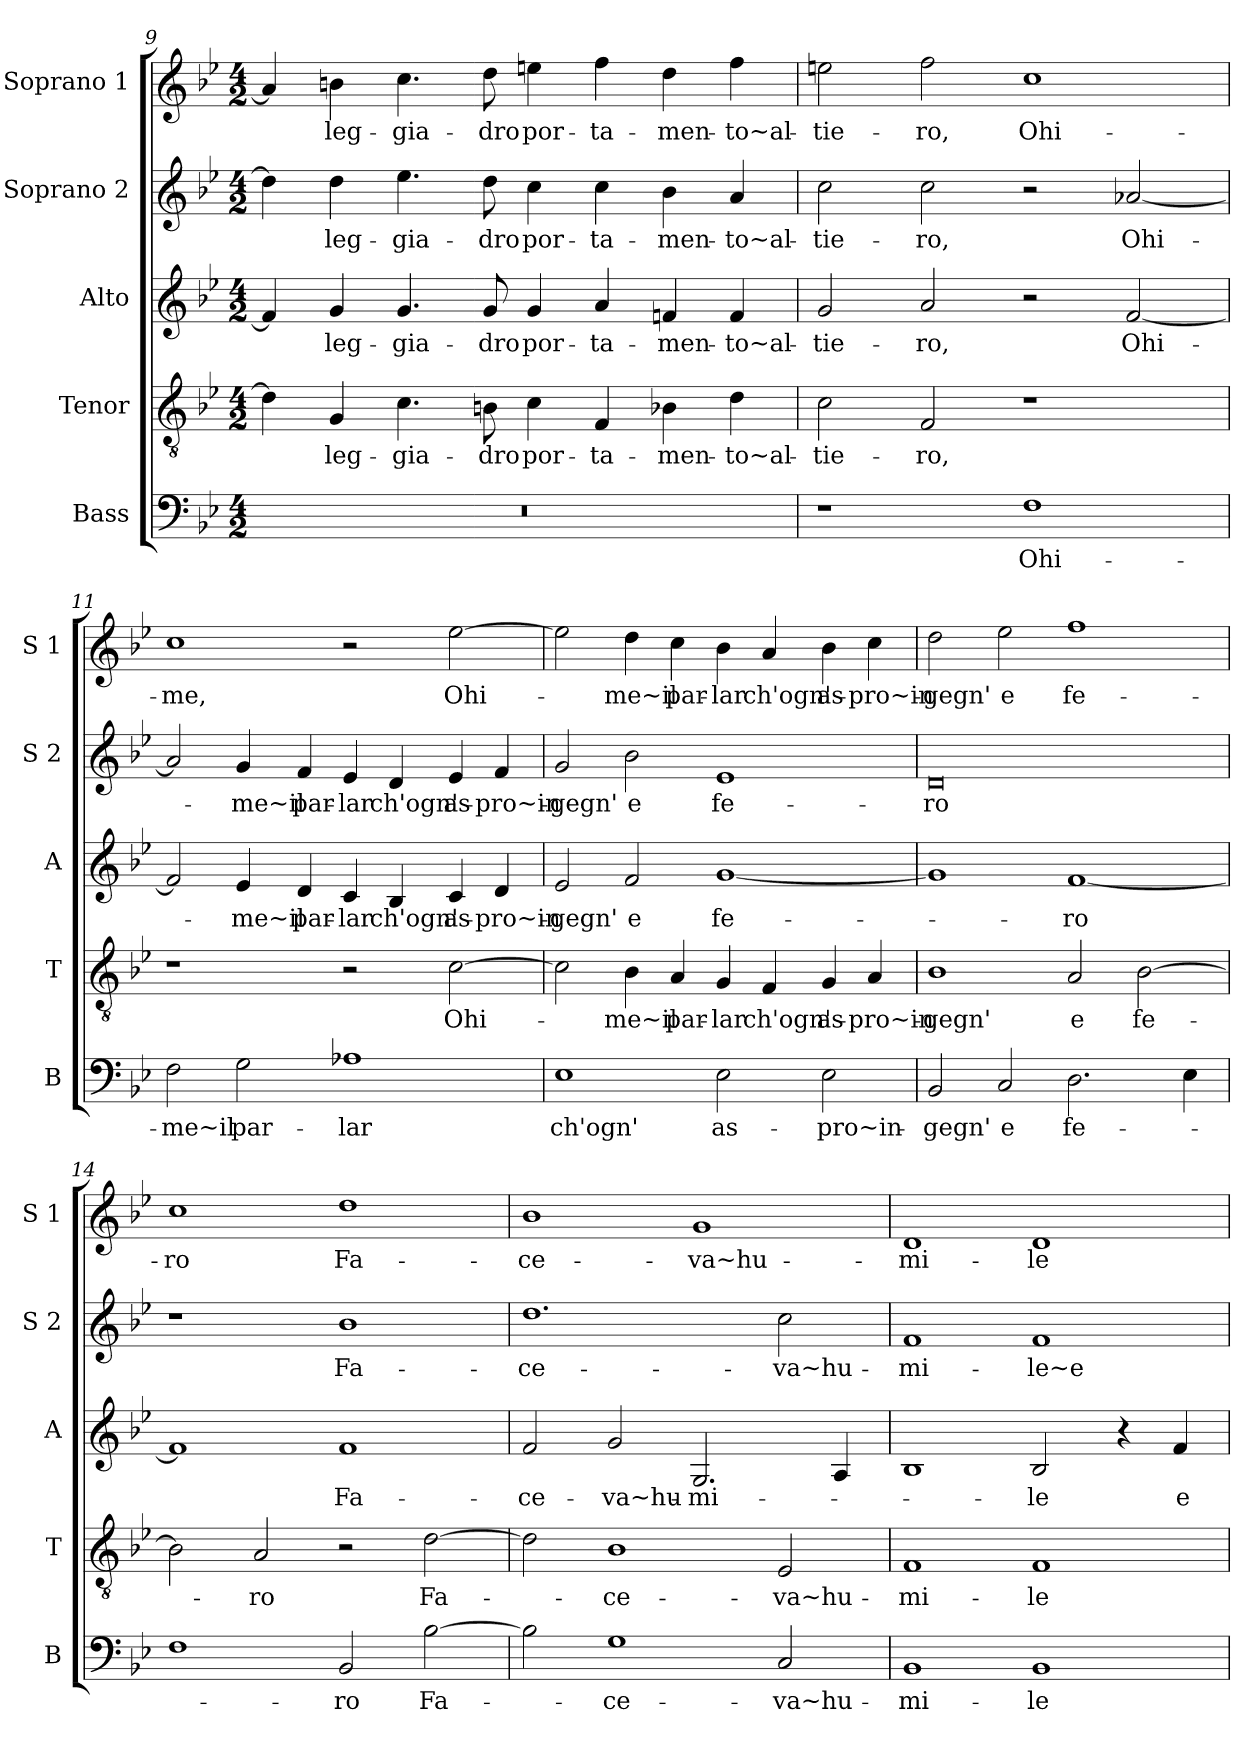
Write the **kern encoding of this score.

**kern	**text	**kern	**text	**kern	**text	**kern	**text	**kern	**text
*part5	*part5	*part4	*part4	*part3	*part3	*part2	*part2	*part1	*part1
*staff5	*staff5	*staff4	*staff4	*staff3	*staff3	*staff2	*staff2	*staff1	*staff1
*I"Bass	*	*I"Tenor	*	*I"Alto	*	*I"Soprano 2	*	*I"Soprano 1	*
*I'B	*	*I'T	*	*I'A	*	*I'S 2	*	*I'S 1	*
*clefF4	*	*clefGv2	*	*clefG2	*	*clefG2	*	*clefG2	*
*k[b-e-]	*	*k[b-e-]	*	*k[b-e-]	*	*k[b-e-]	*	*k[b-e-]	*
*B-:	*	*B-:	*	*B-:	*	*B-:	*	*B-:	*
*M4/2	*	*M4/2	*	*M4/2	*	*M4/2	*	*M4/2	*
=9	=9	=9	=9	=9	=9	=9	=9	=9	=9
0r	.	4d\]	.	4f#/]	.	4dd\]	.	4a/]	.
!	!	!	!LO:LY:b	!	!LO:LY:b	!	!LO:LY:b	!	!LO:LY:b
.	.	4G/	leg-	4g/	leg-	4dd\	leg-	4bn\	leg-
!	!	!	!LO:LY:b	!	!LO:LY:b	!	!LO:LY:b	!	!LO:LY:b
.	.	4.c\	-gia-	4.g/	-gia-	4.ee-\	-gia-	4.cc\	-gia-
!	!	!	!LO:LY:b	!	!LO:LY:b	!	!LO:LY:b	!	!LO:LY:b
.	.	8Bn\	-dro	8g/	-dro	8dd\	-dro	8dd\	-dro
!	!	!	!LO:LY:b	!	!LO:LY:b	!	!LO:LY:b	!	!LO:LY:b
.	.	4c\	por-	4g/	por-	4cc\	por-	4een\	por-
!	!	!	!LO:LY:b	!	!LO:LY:b	!	!LO:LY:b	!	!LO:LY:b
.	.	4F/	-ta-	4a/	-ta-	4cc\	-ta-	4ff\	-ta-
!	!	!	!LO:LY:b	!	!LO:LY:b	!	!LO:LY:b	!	!LO:LY:b
.	.	4B-X\	-men-	4fn/	-men-	4b-\	-men-	4dd\	-men-
!	!	!	!LO:LY:b	!	!LO:LY:b	!	!LO:LY:b	!	!LO:LY:b
.	.	4d\	-to~al-	4f/	-to~al-	4a/	-to~al-	4ff\	-to~al-
=10	=10	=10	=10	=10	=10	=10	=10	=10	=10
!	!	!	!LO:LY:b	!	!LO:LY:b	!	!LO:LY:b	!	!LO:LY:b
1r	.	2c\	-tie-	2g/	-tie-	2cc\	-tie-	2een\	-tie-
!	!	!	!LO:LY:b	!	!LO:LY:b	!	!LO:LY:b	!	!LO:LY:b
.	.	2F/	-ro,	2a/	-ro,	2cc\	-ro,	2ff\	-ro,
!	!LO:LY:b	!	!	!	!	!	!	!	!LO:LY:b
1F	Ohi-	1r	.	2r	.	2r	.	1cc	Ohi-
!	!	!	!	!	!LO:LY:b	!	!LO:LY:b	!	!
.	.	.	.	[2f/	Ohi-	[2a-X/	Ohi-	.	.
!!LO:PB:g=z
=11	=11	=11	=11	=11	=11	=11	=11	=11	=11
!	!LO:LY:b	!	!	!	!	!	!	!	!LO:LY:b
2F\	-me~il	1r	.	2f/]	.	2a-/]	.	1cc	-me,
!	!LO:LY:b	!	!	!	!LO:LY:b	!	!LO:LY:b	!	!
2G\	par-	.	.	4e-/	-me~il	4g/	-me~il	.	.
!	!	!	!	!	!LO:LY:b	!	!LO:LY:b	!	!
.	.	.	.	4d/	par-	4f/	par-	.	.
!	!LO:LY:b	!	!	!	!LO:LY:b	!	!LO:LY:b	!	!
1A-X	-lar	2r	.	4c/	-lar	4e-/	-lar	2r	.
!	!	!	!	!	!LO:LY:b	!	!LO:LY:b	!	!
.	.	.	.	4B-/	ch'ogn'	4d/	ch'ogn'	.	.
!	!	!	!LO:LY:b	!	!LO:LY:b	!	!LO:LY:b	!	!LO:LY:b
.	.	[2c\	Ohi-	4c/	as-	4e-/	as-	[2ee-\	Ohi-
!	!	!	!	!	!LO:LY:b	!	!LO:LY:b	!	!
.	.	.	.	4d/	-pro~in-	4f/	-pro~in-	.	.
=12	=12	=12	=12	=12	=12	=12	=12	=12	=12
!	!LO:LY:b	!	!	!	!LO:LY:b	!	!LO:LY:b	!	!
1E-	ch'ogn'	2c\]	.	2e-/	-gegn'	2g/	-gegn'	2ee-\]	.
!	!	!	!LO:LY:b	!	!LO:LY:b	!	!LO:LY:b	!	!LO:LY:b
.	.	4B-\	-me~il	2f/	e	2b-\	e	4dd\	-me~il
!	!	!	!LO:LY:b	!	!	!	!	!	!LO:LY:b
.	.	4A/	par-	.	.	.	.	4cc\	par-
!	!LO:LY:b	!	!LO:LY:b	!	!LO:LY:b	!	!LO:LY:b	!	!LO:LY:b
2E-\	as-	4G/	-lar	[1g	fe-	1e-	fe-	4b-\	-lar
!	!	!	!LO:LY:b	!	!	!	!	!	!LO:LY:b
.	.	4F/	ch'ogn'	.	.	.	.	4a/	ch'ogn'
!	!LO:LY:b	!	!LO:LY:b	!	!	!	!	!	!LO:LY:b
2E-\	-pro~in-	4G/	as-	.	.	.	.	4b-\	as-
!	!	!	!LO:LY:b	!	!	!	!	!	!LO:LY:b
.	.	4A/	-pro~in-	.	.	.	.	4cc\	-pro~in-
=13	=13	=13	=13	=13	=13	=13	=13	=13	=13
!	!LO:LY:b	!	!LO:LY:b	!	!	!	!LO:LY:b	!	!LO:LY:b
2BB-/	-gegn'	1B-	-gegn'	1g]	.	0d	-ro	2dd\	-gegn'
!	!LO:LY:b	!	!	!	!	!	!	!	!LO:LY:b
2C/	e	.	.	.	.	.	.	2ee-\	e
!	!LO:LY:b	!	!LO:LY:b	!	!LO:LY:b	!	!	!	!LO:LY:b
2.D\	fe-	2A/	e	[1f	-ro	.	.	1ff	fe-
!	!	!	!LO:LY:b	!	!	!	!	!	!
.	.	[2B-\	fe-	.	.	.	.	.	.
4E-\	.	.	.	.	.	.	.	.	.
!!LO:LB:g=z
=14	=14	=14	=14	=14	=14	=14	=14	=14	=14
!	!	!	!	!	!	!	!	!	!LO:LY:b
1F	.	2B-\]	.	1f]	.	1r	.	1cc	-ro
!	!	!	!LO:LY:b	!	!	!	!	!	!
.	.	2A/	-ro	.	.	.	.	.	.
!	!LO:LY:b	!	!	!	!LO:LY:b	!	!LO:LY:b	!	!LO:LY:b
2BB-/	-ro	2r	.	1f	Fa-	1b-	Fa-	1dd	Fa-
!	!LO:LY:b	!	!LO:LY:b	!	!	!	!	!	!
[2B-\	Fa-	[2d\	Fa-	.	.	.	.	.	.
=15	=15	=15	=15	=15	=15	=15	=15	=15	=15
!	!	!	!	!	!LO:LY:b	!	!LO:LY:b	!	!LO:LY:b
2B-\]	.	2d\]	.	2f/	-ce-	1.dd	-ce-	1b-	-ce-
!	!LO:LY:b	!	!LO:LY:b	!	!LO:LY:b	!	!	!	!
1G	-ce-	1B-	-ce-	2g/	-va~hu-	.	.	.	.
!	!	!	!	!	!LO:LY:b	!	!	!	!LO:LY:b
.	.	.	.	2.G/	-mi-	.	.	1g	-va~hu-
!	!LO:LY:b	!	!LO:LY:b	!	!	!	!LO:LY:b	!	!
2C/	-va~hu-	2E-/	-va~hu-	.	.	2cc\	-va~hu-	.	.
.	.	.	.	4A/	.	.	.	.	.
=16	=16	=16	=16	=16	=16	=16	=16	=16	=16
!	!LO:LY:b	!	!LO:LY:b	!	!	!	!LO:LY:b	!	!LO:LY:b
1BB-	-mi-	1F	-mi-	1B-	.	1f	-mi-	1d	-mi-
!	!LO:LY:b	!	!LO:LY:b	!	!LO:LY:b	!	!LO:LY:b	!	!LO:LY:b
1BB-	-le	1F	-le	2B-/	-le	1f	-le~e	1d	-le
.	.	.	.	4r	.	.	.	.	.
!	!	!	!	!	!LO:LY:b	!	!	!	!
.	.	.	.	4f/	e	.	.	.	.
=	=	=	=	=	=	=	=	=	=
*-	*-	*-	*-	*-	*-	*-	*-	*-	*-
